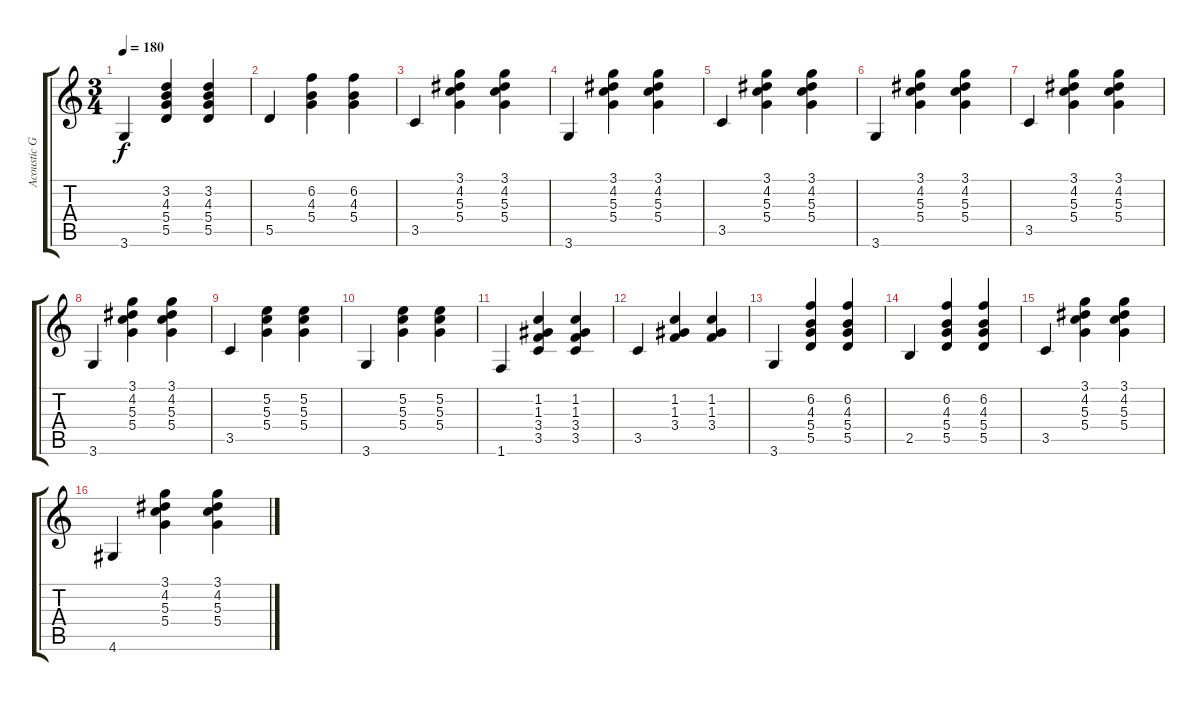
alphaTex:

\track ("Acoustic Guitar" "Acoustic G") {instrument acousticguitarnylon}
\staff {score tabs}
\tuning (E4 B3 G3 D3 A2 E2) {hide}
\ts (3 4)
\tempo 180
\clef g2
\ks c
3.6.4{dy f} (3.2 4.3 5.4 5.5).4 (3.2 4.3 5.4 5.5).4 |
5.5.4 (6.2 4.3 5.4).4 (6.2 4.3 5.4).4 |
3.5.4 (3.1 4.2 5.3 5.4).4 (3.1 4.2 5.3 5.4).4 |
3.6.4 (3.1 4.2 5.3 5.4).4 (3.1 4.2 5.3 5.4).4 |
3.5.4 (3.1 4.2 5.3 5.4).4 (3.1 4.2 5.3 5.4).4 |
3.6.4 (3.1 4.2 5.3 5.4).4 (3.1 4.2 5.3 5.4).4 |
3.5.4 (3.1 4.2 5.3 5.4).4 (3.1 4.2 5.3 5.4).4 |
3.6.4 (3.1 4.2 5.3 5.4).4 (3.1 4.2 5.3 5.4).4 |
3.5.4 (5.2 5.3 5.4).4 (5.2 5.3 5.4).4 |
3.6.4 (5.2 5.3 5.4).4 (5.2 5.3 5.4).4 |
1.6.4 (1.2 1.3 3.4 3.5).4 (1.2 1.3 3.4 3.5).4 |
3.5.4 (1.2 1.3 3.4).4 (1.2 1.3 3.4).4 |
3.6.4 (6.2 4.3 5.4 5.5).4 (6.2 4.3 5.4 5.5).4 |
2.5.4 (6.2 4.3 5.4 5.5).4 (6.2 4.3 5.4 5.5).4 |
3.5.4 (3.1 4.2 5.3 5.4).4 (3.1 4.2 5.3 5.4).4 |
4.6.4 (3.1 4.2 5.3 5.4).4 (3.1 4.2 5.3 5.4).4
